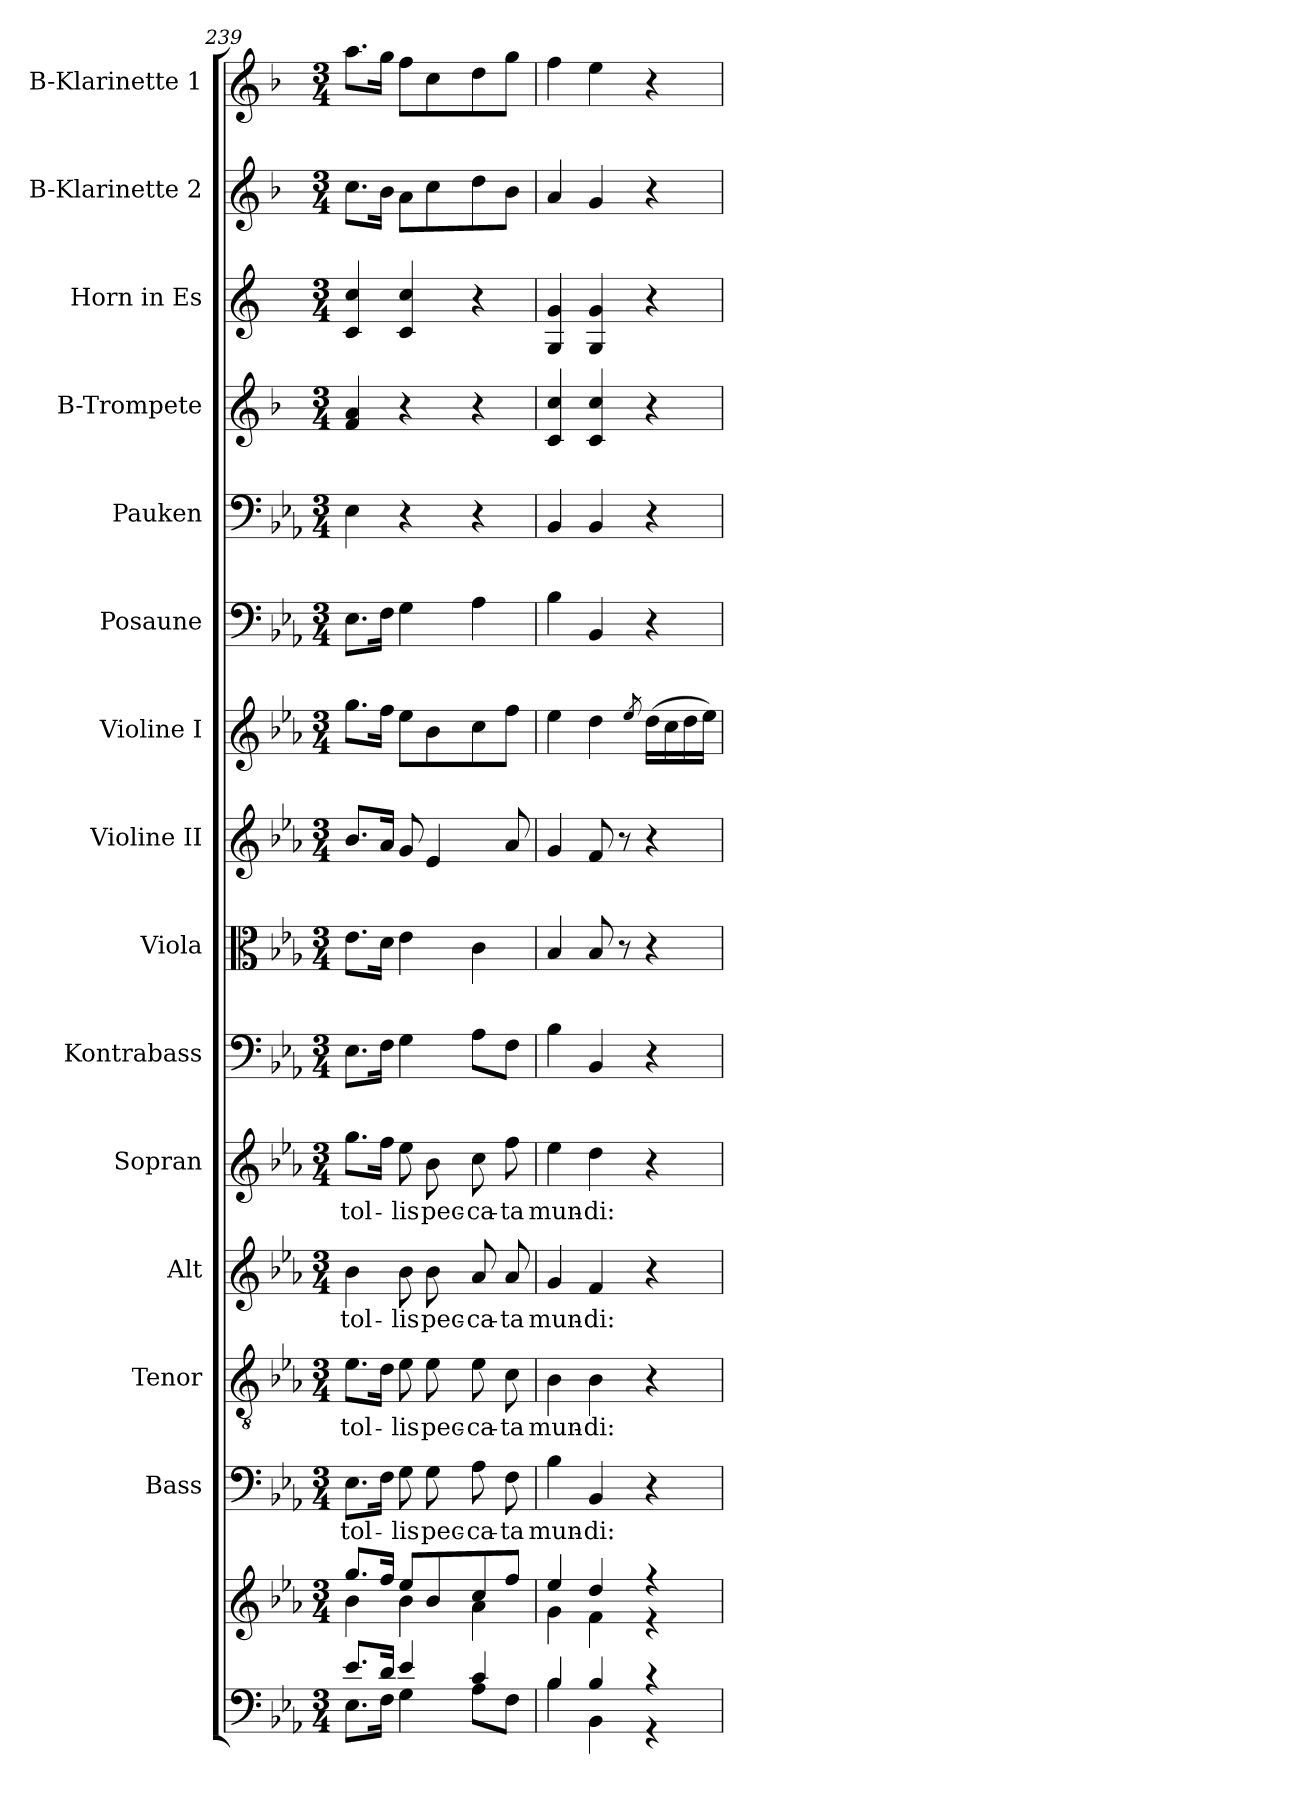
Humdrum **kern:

**kern	**kern	**kern	**text	**kern	**text	**kern	**text	**kern	**text	**kern	**kern	**kern	**kern	**kern	**kern	**kern	**kern	**kern	**kern
*part15	*part15	*part14	*part14	*part13	*part13	*part12	*part12	*part11	*part11	*part10	*part9	*part8	*part7	*part6	*part5	*part4	*part3	*part2	*part1
*staff16	*staff15	*staff14	*staff14	*staff13	*staff13	*staff12	*staff12	*staff11	*staff11	*staff10	*staff9	*staff8	*staff7	*staff6	*staff5	*staff4	*staff3	*staff2	*staff1
*	*	*I"Bass	*	*I"Tenor	*	*I"Alt	*	*I"Sopran	*	*I"Kontrabass	*I"Viola	*I"Violine II	*I"Violine I	*I"Posaune	*I"Pauken	*I"B-Trompete	*I"Horn in Es	*I"B-Klarinette 2	*I"B-Klarinette 1
*	*	*I'B.	*	*I'T.	*	*I'A.	*	*I'S.	*	*I'Kb.	*I'Vla.	*I'Vl. II	*I'Vl. I	*I'Pos.	*I'Pk.	*I'B Trp.	*	*I'B Kl. 2	*I'B Kl. 1
*clefF4	*clefG2	*clefF4	*	*clefGv2	*	*clefG2	*	*clefG2	*	*clefF4	*clefC3	*clefG2	*clefG2	*clefF4	*clefF4	*clefG2	*clefG2	*clefG2	*clefG2
*	*	*	*	*	*	*	*	*	*	*ITrd7c12	*	*	*	*	*	*ITrd1c2	*ITrd5c9	*ITrd1c2	*ITrd1c2
*k[b-e-a-]	*k[b-e-a-]	*k[b-e-a-]	*	*k[b-e-a-]	*	*k[b-e-a-]	*	*k[b-e-a-]	*	*k[b-e-a-]	*k[b-e-a-]	*k[b-e-a-]	*k[b-e-a-]	*k[b-e-a-]	*k[b-e-a-]	*k[b-e-a-]	*k[b-e-a-]	*k[b-e-a-]	*k[b-e-a-]
*E-:	*E-:	*E-:	*	*E-:	*	*E-:	*	*E-:	*	*E-:	*E-:	*E-:	*E-:	*E-:	*E-:	*E-:	*E-:	*E-:	*E-:
*M3/4	*M3/4	*M3/4	*	*M3/4	*	*M3/4	*	*M3/4	*	*M3/4	*M3/4	*M3/4	*M3/4	*M3/4	*M3/4	*M3/4	*M3/4	*M3/4	*M3/4
=239	=239	=239	=239	=239	=239	=239	=239	=239	=239	=239	=239	=239	=239	=239	=239	=239	=239	=239	=239
*^	*^	*	*	*	*	*	*	*	*	*	*	*	*	*	*	*	*	*	*
!	!	!	!	!	!LO:LY:b	!	!LO:LY:b	!	!LO:LY:b	!	!LO:LY:b	!	!	!	!	!	!	!	!	!	!
8.e-/L	8.E-\L	8.gg/L	4b-\	8.E-\L	tol-	8.e-\L	tol-	4b-\	tol-	8.gg\L	tol-	8.EE-\L	8.e-\L	8.b-/L	8.gg\L	8.E-\L	4E-\	4e-/ 4g/	4E-/ 4e-/	8.b-\L	8.gg\L
16d/Jk	16F\Jk	16ff/Jk	.	16F\Jk	.	16d\Jk	.	.	.	16ff\Jk	.	16FF\Jk	16d\Jk	16a-/Jk	16ff\Jk	16F\Jk	.	.	.	16a-\Jk	16ff\Jk
!	!	!	!	!	!LO:LY:b	!	!LO:LY:b	!	!LO:LY:b	!	!LO:LY:b	!	!	!	!	!	!	!	!	!	!
4e-/	4G\	8ee-/L	4b-\	8G\	-lis	8e-\	-lis	8b-\	-lis	8ee-\	-lis	4GG\	4e-\	8g/	8ee-\L	4G\	4r	4r	4E-/ 4e-/	8g\L	8ee-\L
!	!	!	!	!	!LO:LY:b	!	!LO:LY:b	!	!LO:LY:b	!	!LO:LY:b	!	!	!	!	!	!	!	!	!	!
.	.	8b-/	.	8G\	pec-	8e-\	pec-	8b-\	pec-	8b-\	pec-	.	.	4e-/	8b-\	.	.	.	.	8b-\	8b-\
!	!	!	!	!	!LO:LY:b	!	!LO:LY:b	!	!LO:LY:b	!	!LO:LY:b	!	!	!	!	!	!	!	!	!	!
4c/	8A-\L	8cc/	4a-\	8A-\	-ca-	8e-\	-ca-	8a-/	-ca-	8cc\	-ca-	8AA-\L	4c\	.	8cc\	4A-\	4r	4r	4r	8cc\	8cc\
!	!	!	!	!	!LO:LY:b	!	!LO:LY:b	!	!LO:LY:b	!	!LO:LY:b	!	!	!	!	!	!	!	!	!	!
.	8F\J	8ff/J	.	8F\	-ta	8c\	-ta	8a-/	-ta	8ff\	-ta	8FF\J	.	8a-/	8ff\J	.	.	.	.	8a-\J	8ff\J
!!LO:PB:g=z
=240	=240	=240	=240	=240	=240	=240	=240	=240	=240	=240	=240	=240	=240	=240	=240	=240	=240	=240	=240	=240	=240
!	!	!	!	!	!LO:LY:b	!	!LO:LY:b	!	!LO:LY:b	!	!LO:LY:b	!	!	!	!	!	!	!	!	!	!
4B-/	4B-\	4ee-/	4g\	4B-\	mun-	4B-\	mun-	4g/	mun-	4ee-\	mun-	4BB-\	4B-/	4g/	4ee-\	4B-\	4BB-/	4B-/ 4b-/	4BB-/ 4B-/	4g/	4ee-\
!	!	!	!	!	!LO:LY:b	!	!LO:LY:b	!	!LO:LY:b	!	!LO:LY:b	!	!	!	!	!	!	!	!	!	!
4B-/	4BB-\	4dd/	4f\	4BB-/	-di:	4B-\	-di:	4f/	-di:	4dd\	-di:	4BBB-/	8B-/	8f/	4dd\	4BB-/	4BB-/	4B-/ 4b-/	4BB-/ 4B-/	4f/	4dd\
.	.	.	.	.	.	.	.	.	.	.	.	.	8r	8r	.	.	.	.	.	.	.
.	.	.	.	.	.	.	.	.	.	.	.	.	.	.	8qee-/	.	.	.	.	.	.
4r	4r	4r	4r	4r	.	4r	.	4r	.	4r	.	4r	4r	4r	(>16dd\LL	4r	4r	4r	4r	4r	4r
.	.	.	.	.	.	.	.	.	.	.	.	.	.	.	16cc\	.	.	.	.	.	.
.	.	.	.	.	.	.	.	.	.	.	.	.	.	.	16dd\	.	.	.	.	.	.
.	.	.	.	.	.	.	.	.	.	.	.	.	.	.	16ee-\JJ)	.	.	.	.	.	.
*v	*v	*	*	*	*	*	*	*	*	*	*	*	*	*	*	*	*	*	*	*	*
*	*v	*v	*	*	*	*	*	*	*	*	*	*	*	*	*	*	*	*	*	*
=	=	=	=	=	=	=	=	=	=	=	=	=	=	=	=	=	=	=	=
*-	*-	*-	*-	*-	*-	*-	*-	*-	*-	*-	*-	*-	*-	*-	*-	*-	*-	*-	*-
